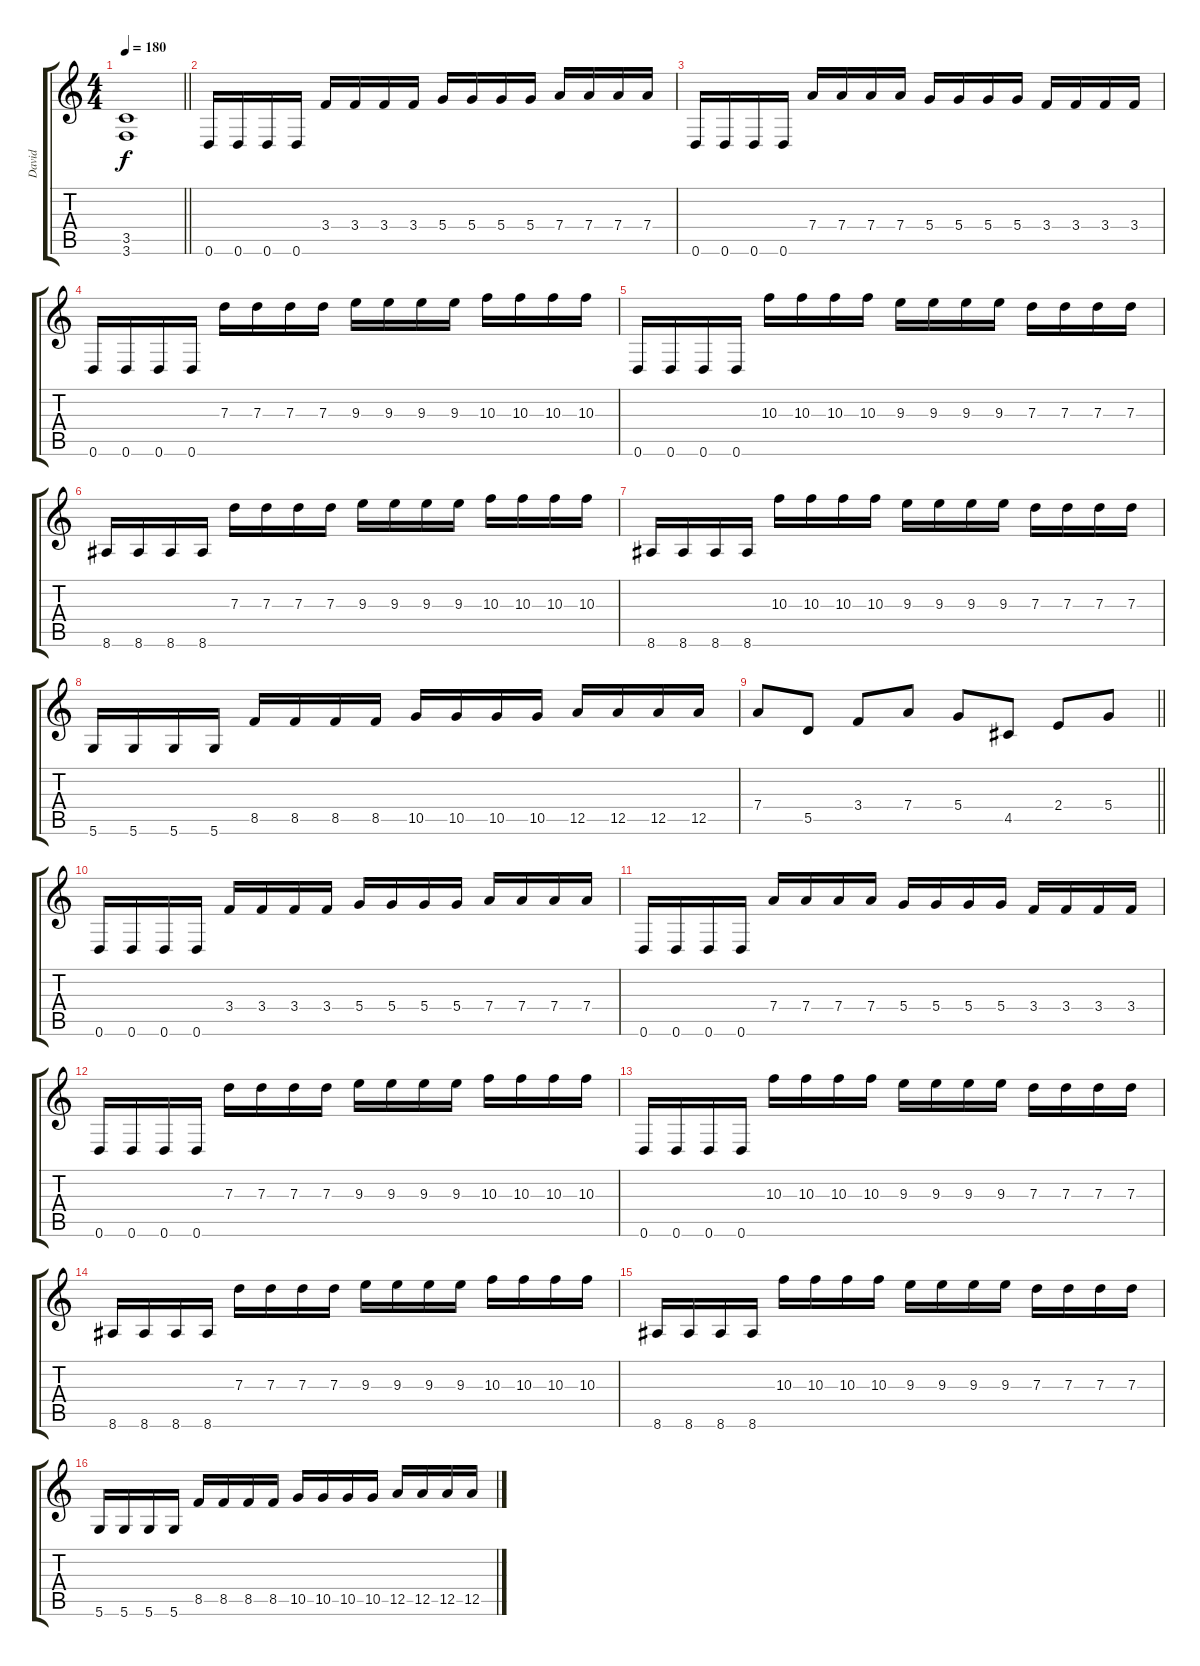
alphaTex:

\track ("David" "David") {instrument distortionguitar}
\staff {score tabs}
\tuning (E4 B3 G3 D3 A2 D2) {hide}
\ts (4 4)
\tempo 180
\clef g2
\barLineRight lightlight
\ks c
(3.5 3.6).1{dy f} |
\section ("" "")
0.6.16 0.6.16 0.6.16 0.6.16 3.4.16 3.4.16 3.4.16 3.4.16 5.4.16 5.4.16 5.4.16 5.4.16 7.4.16 7.4.16 7.4.16 7.4.16 |
0.6.16 0.6.16 0.6.16 0.6.16 7.4.16 7.4.16 7.4.16 7.4.16 5.4.16 5.4.16 5.4.16 5.4.16 3.4.16 3.4.16 3.4.16 3.4.16 |
0.6.16 0.6.16 0.6.16 0.6.16 7.3.16 7.3.16 7.3.16 7.3.16 9.3.16 9.3.16 9.3.16 9.3.16 10.3.16 10.3.16 10.3.16 10.3.16 |
0.6.16 0.6.16 0.6.16 0.6.16 10.3.16 10.3.16 10.3.16 10.3.16 9.3.16 9.3.16 9.3.16 9.3.16 7.3.16 7.3.16 7.3.16 7.3.16 |
8.6.16 8.6.16 8.6.16 8.6.16 7.3.16 7.3.16 7.3.16 7.3.16 9.3.16 9.3.16 9.3.16 9.3.16 10.3.16 10.3.16 10.3.16 10.3.16 |
8.6.16 8.6.16 8.6.16 8.6.16 10.3.16 10.3.16 10.3.16 10.3.16 9.3.16 9.3.16 9.3.16 9.3.16 7.3.16 7.3.16 7.3.16 7.3.16 |
5.6.16 5.6.16 5.6.16 5.6.16 8.5.16 8.5.16 8.5.16 8.5.16 10.5.16 10.5.16 10.5.16 10.5.16 12.5.16 12.5.16 12.5.16 12.5.16 |
\barLineRight lightlight
7.4.8 5.5.8 3.4.8 7.4.8 5.4.8 4.5.8 2.4.8 5.4.8 |
0.6.16 0.6.16 0.6.16 0.6.16 3.4.16 3.4.16 3.4.16 3.4.16 5.4.16 5.4.16 5.4.16 5.4.16 7.4.16 7.4.16 7.4.16 7.4.16 |
0.6.16 0.6.16 0.6.16 0.6.16 7.4.16 7.4.16 7.4.16 7.4.16 5.4.16 5.4.16 5.4.16 5.4.16 3.4.16 3.4.16 3.4.16 3.4.16 |
0.6.16 0.6.16 0.6.16 0.6.16 7.3.16 7.3.16 7.3.16 7.3.16 9.3.16 9.3.16 9.3.16 9.3.16 10.3.16 10.3.16 10.3.16 10.3.16 |
0.6.16 0.6.16 0.6.16 0.6.16 10.3.16 10.3.16 10.3.16 10.3.16 9.3.16 9.3.16 9.3.16 9.3.16 7.3.16 7.3.16 7.3.16 7.3.16 |
8.6.16 8.6.16 8.6.16 8.6.16 7.3.16 7.3.16 7.3.16 7.3.16 9.3.16 9.3.16 9.3.16 9.3.16 10.3.16 10.3.16 10.3.16 10.3.16 |
8.6.16 8.6.16 8.6.16 8.6.16 10.3.16 10.3.16 10.3.16 10.3.16 9.3.16 9.3.16 9.3.16 9.3.16 7.3.16 7.3.16 7.3.16 7.3.16 |
5.6.16 5.6.16 5.6.16 5.6.16 8.5.16 8.5.16 8.5.16 8.5.16 10.5.16 10.5.16 10.5.16 10.5.16 12.5.16 12.5.16 12.5.16 12.5.16
